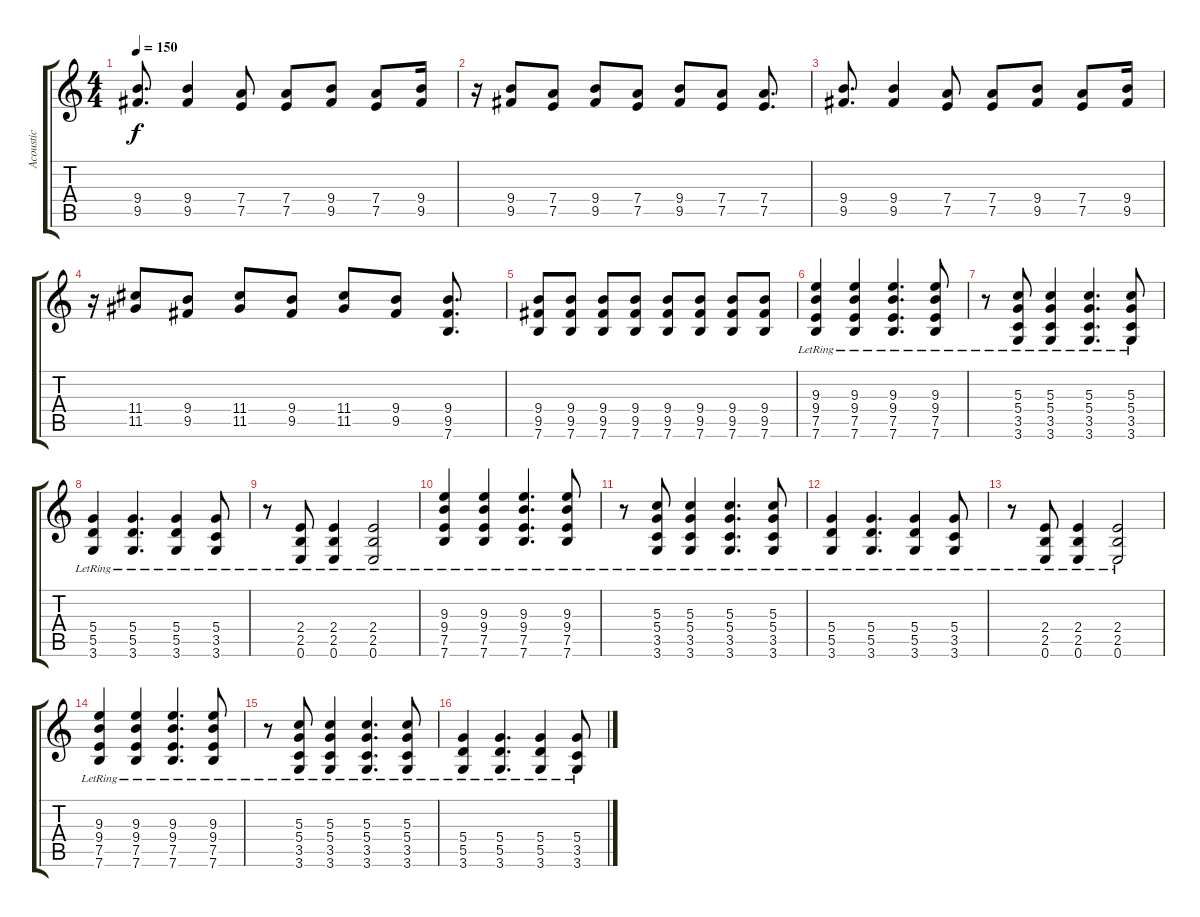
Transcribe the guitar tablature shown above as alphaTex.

\track ("Acoustic" "Acoustic") {instrument acousticguitarsteel}
\staff {score tabs}
\tuning (E4 B3 G3 D3 A2 E2) {hide}
\ts (4 4)
\tempo 150
\clef g2
\ks c
(9.4 9.5).8{d dy f} (9.4 9.5).4 (7.4 7.5).8 (7.4 7.5).8 (9.4 9.5).8 (7.4 7.5).8 (9.4 9.5).16 |
r.16 (9.4 9.5).8 (7.4 7.5).8 (9.4 9.5).8 (7.4 7.5).8 (9.4 9.5).8 (7.4 7.5).8 (7.4 7.5).8{d} |
(9.4 9.5).8{d} (9.4 9.5).4 (7.4 7.5).8 (7.4 7.5).8 (9.4 9.5).8 (7.4 7.5).8 (9.4 9.5).16 |
r.16 (11.4 11.5).8 (9.4 9.5).8 (11.4 11.5).8 (9.4 9.5).8 (11.4 11.5).8 (9.4 9.5).8 (9.4 9.5 7.6).8{d} |
(9.4 9.5 7.6).8 (9.4 9.5 7.6).8 (9.4 9.5 7.6).8 (9.4 9.5 7.6).8 (9.4 9.5 7.6).8 (9.4 9.5 7.6).8 (9.4 9.5 7.6).8 (9.4 9.5 7.6).8 |
(9.3{lr} 9.4{lr} 7.5{lr} 7.6{lr}).4 (9.3{lr} 9.4{lr} 7.5{lr} 7.6{lr}).4 (9.3{lr} 9.4{lr} 7.5{lr} 7.6{lr}).4{d} (9.3{lr} 9.4{lr} 7.5{lr} 7.6{lr}).8 |
r.8 (5.3{lr} 5.4{lr} 3.5{lr} 3.6{lr}).8 (5.3{lr} 5.4{lr} 3.5{lr} 3.6{lr}).4 (5.3{lr} 5.4{lr} 3.5{lr} 3.6{lr}).4{d} (5.3{lr} 5.4{lr} 3.5{lr} 3.6{lr}).8 |
(5.4{lr} 5.5{lr} 3.6{lr}).4 (5.4{lr} 5.5{lr} 3.6{lr}).4{d} (5.4{lr} 5.5{lr} 3.6{lr}).4 (5.4{lr} 3.5{lr} 3.6{lr}).8 |
r.8 (2.4{lr} 2.5{lr} 0.6{lr}).8 (2.4{lr} 2.5{lr} 0.6{lr}).4 (2.4{lr} 2.5{lr} 0.6{lr}).2 |
(9.3{lr} 9.4{lr} 7.5{lr} 7.6{lr}).4 (9.3{lr} 9.4{lr} 7.5{lr} 7.6{lr}).4 (9.3{lr} 9.4{lr} 7.5{lr} 7.6{lr}).4{d} (9.3{lr} 9.4{lr} 7.5{lr} 7.6{lr}).8 |
r.8 (5.3{lr} 5.4{lr} 3.5{lr} 3.6{lr}).8 (5.3{lr} 5.4{lr} 3.5{lr} 3.6{lr}).4 (5.3{lr} 5.4{lr} 3.5{lr} 3.6{lr}).4{d} (5.3{lr} 5.4{lr} 3.5{lr} 3.6{lr}).8 |
(5.4{lr} 5.5{lr} 3.6{lr}).4 (5.4{lr} 5.5{lr} 3.6{lr}).4{d} (5.4{lr} 5.5{lr} 3.6{lr}).4 (5.4{lr} 3.5{lr} 3.6{lr}).8 |
r.8 (2.4{lr} 2.5{lr} 0.6{lr}).8 (2.4{lr} 2.5{lr} 0.6{lr}).4 (2.4{lr} 2.5{lr} 0.6{lr}).2 |
(9.3{lr} 9.4{lr} 7.5{lr} 7.6{lr}).4 (9.3{lr} 9.4{lr} 7.5{lr} 7.6{lr}).4 (9.3{lr} 9.4{lr} 7.5{lr} 7.6{lr}).4{d} (9.3{lr} 9.4{lr} 7.5{lr} 7.6{lr}).8 |
r.8 (5.3{lr} 5.4{lr} 3.5{lr} 3.6{lr}).8 (5.3{lr} 5.4{lr} 3.5{lr} 3.6{lr}).4 (5.3{lr} 5.4{lr} 3.5{lr} 3.6{lr}).4{d} (5.3{lr} 5.4{lr} 3.5{lr} 3.6{lr}).8 |
(5.4{lr} 5.5{lr} 3.6{lr}).4 (5.4{lr} 5.5{lr} 3.6{lr}).4{d} (5.4{lr} 5.5{lr} 3.6{lr}).4 (5.4{lr} 3.5{lr} 3.6{lr}).8
